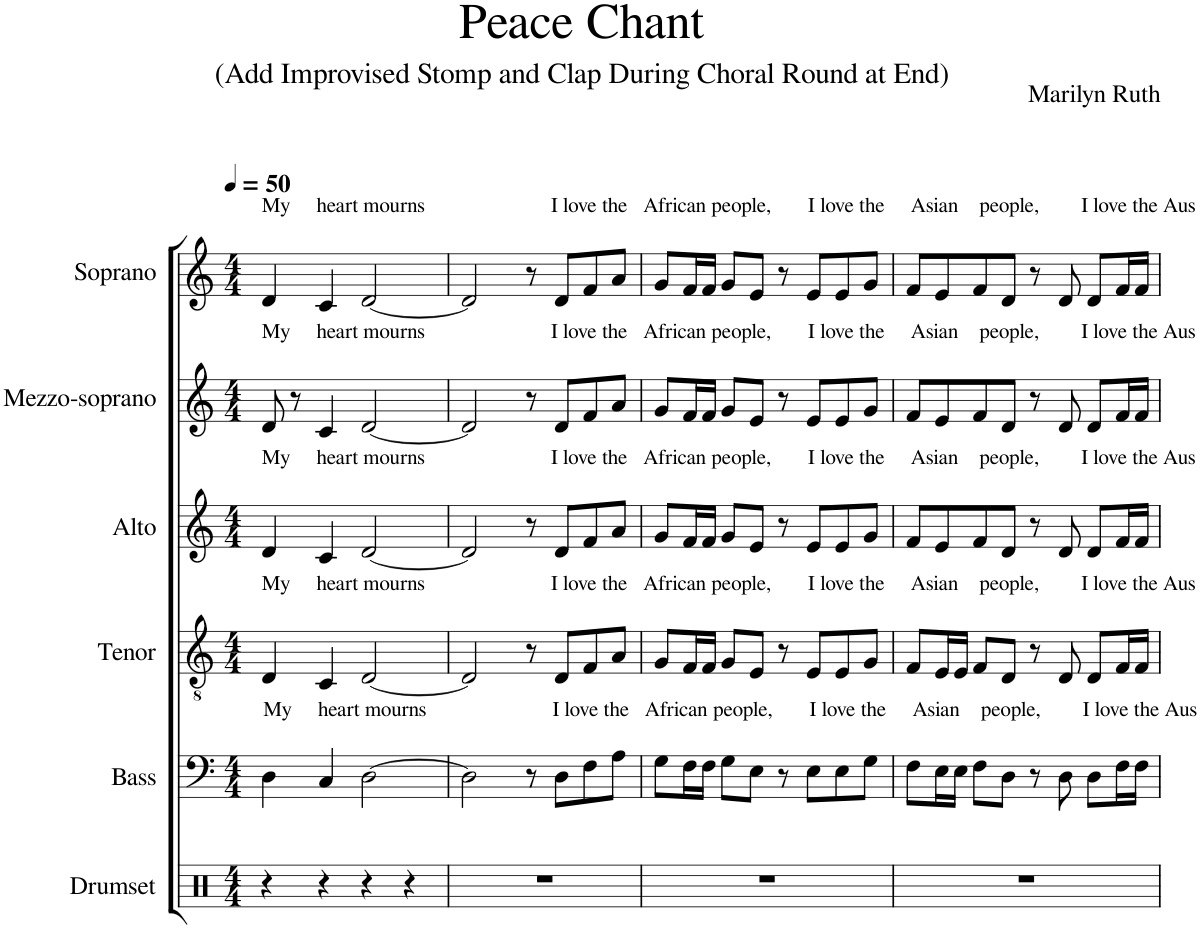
**kern	**kern	**kern	**kern	**kern	**kern
*part6	*part5	*part4	*part3	*part2	*part1
*staff6	*staff5	*staff4	*staff3	*staff2	*staff1
*I"Drumset	*I"Bass	*I"Tenor	*I"Alto	*I"Mezzo-soprano	*I"Soprano
*I'Drs.	*I'B.	*I'T.	*I'A.	*I'Mzs.	*I'S.
*clefX	*clefF4	*clefGv2	*clefG2	*clefG2	*clefG2
*k[]	*k[]	*k[]	*k[]	*k[]	*k[]
*M4/4	*M4/4	*M4/4	*M4/4	*M4/4	*M4/4
*MM50	*MM50	*MM50	*MM50	*MM50	*MM50
=1	=1	=1	=1	=1	=1
!	!	!	!	!	!LO:TX:a:t=My     heart mourns                        I love the   African people,       I love the     Asian    people,        I love the Aus
!	!	!	!	!LO:TX:a:t=My     heart mourns                        I love the   African people,       I love the     Asian    people,        I love the Aus	!
!	!	!	!LO:TX:a:t=My     heart mourns                        I love the   African people,       I love the     Asian    people,        I love the Aus	!	!
!	!	!LO:TX:a:t=My     heart mourns                        I love the   African people,       I love the     Asian    people,        I love the Aus	!	!	!
!	!LO:TX:a:t=My     heart mourns                        I love the   African people,       I love the     Asian    people,        I love the Aus	!	!	!	!
4r	4D\	4D/	4d/	8d/	4d/
.	.	.	.	8r	.
4r	4C/	4C/	4c/	4c/	4c/
4r	[2D\	[2D/	[2d/	[2d/	[2d/
4r	.	.	.	.	.
=2	=2	=2	=2	=2	=2
1r	2D\]	2D/]	2d/]	2d/]	2d/]
.	8r	8r	8r	8r	8r
.	8D\L	8D/L	8d/L	8d/L	8d/L
.	8F\	8F/	8f/	8f/	8f/
.	8A\J	8A/J	8a/J	8a/J	8a/J
=3	=3	=3	=3	=3	=3
1r	8G\L	8G/L	8g/L	8g/L	8g/L
.	16F\L	16F/L	16f/L	16f/L	16f/L
.	16F\JJ	16F/JJ	16f/JJ	16f/JJ	16f/JJ
.	8G\L	8G/L	8g/L	8g/L	8g/L
.	8E\J	8E/J	8e/J	8e/J	8e/J
.	8r	8r	8r	8r	8r
.	8E\L	8E/L	8e/L	8e/L	8e/L
.	8E\	8E/	8e/	8e/	8e/
.	8G\J	8G/J	8g/J	8g/J	8g/J
=4	=4	=4	=4	=4	=4
1r	8F\L	8F/L	8f/L	8f/L	8f/L
.	16E\L	16E/L	8e/	8e/	8e/
.	16E\JJ	16E/JJ	.	.	.
.	8F\L	8F/L	8f/	8f/	8f/
.	8D\J	8D/J	8d/J	8d/J	8d/J
.	8r	8r	8r	8r	8r
.	8D\	8D/	8d/	8d/	8d/
.	8D\L	8D/L	8d/L	8d/L	8d/L
.	16F\L	16F/L	16f/L	16f/L	16f/L
.	16F\JJ	16F/JJ	16f/JJ	16f/JJ	16f/JJ
=	=	=	=	=	=
*-	*-	*-	*-	*-	*-
